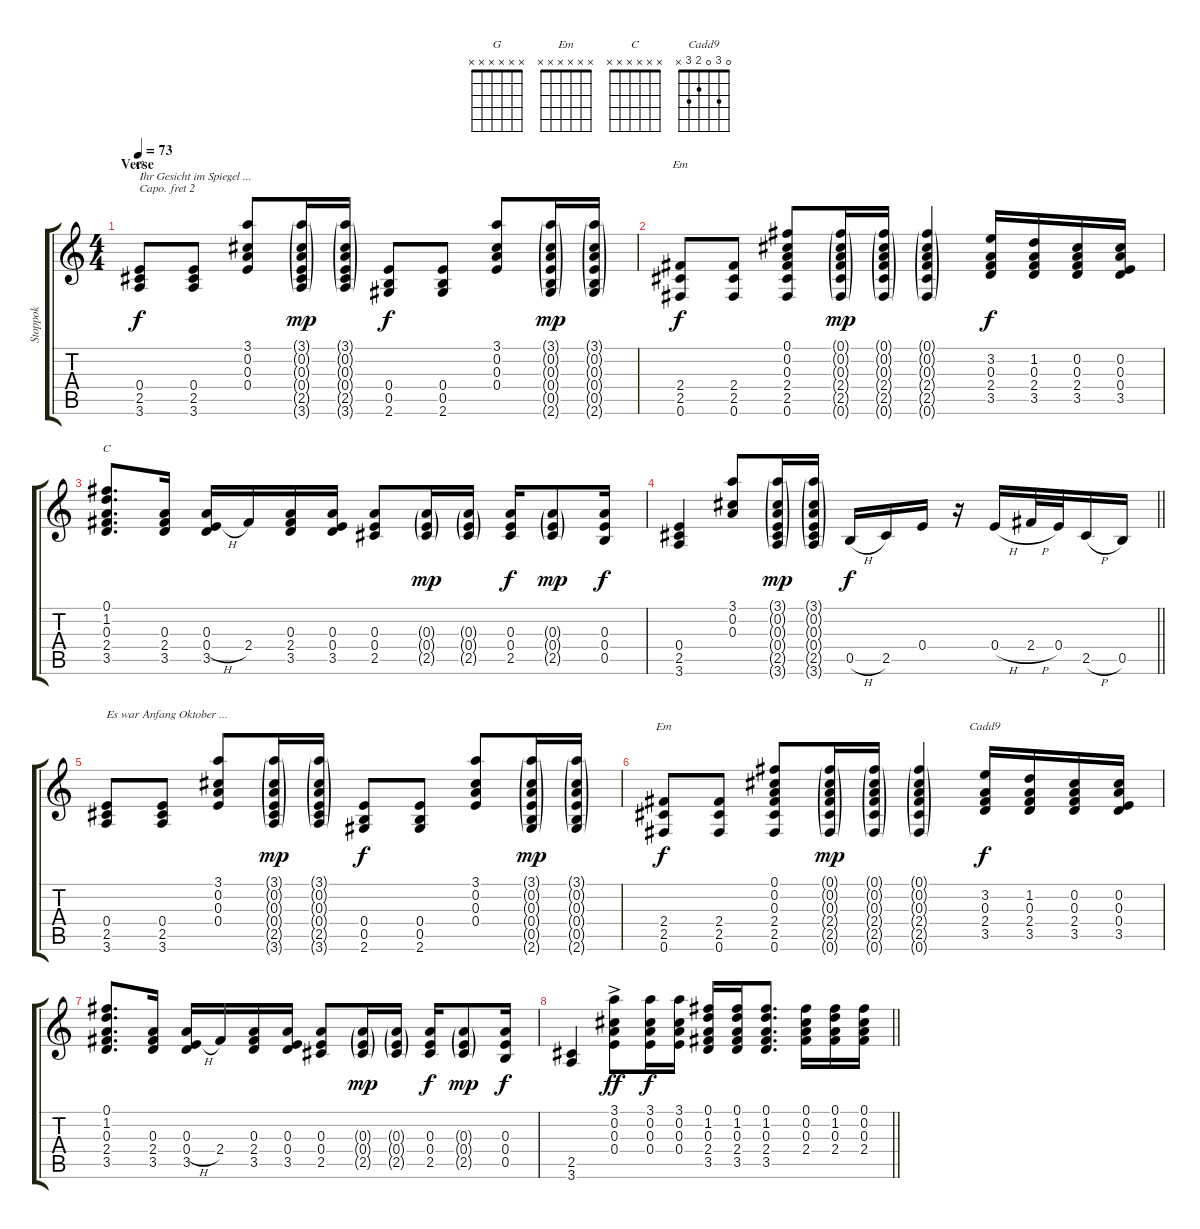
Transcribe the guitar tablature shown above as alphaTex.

\track ("Stoppok" "Stoppok") {instrument acousticguitarsteel}
\staff {score tabs}
\capo 2
\tuning (E4 B3 G3 D3 A2 E2) {hide}
\chord ("G" x x x x x x)
\chord ("Em" 0 0 0 2 2 0)
\chord ("C" x x x x x x)
\chord ("Em" x x x x x x)
\chord ("Cadd9" 0 3 0 2 3 x)
\ts (4 4)
\section ("" "Verse")
\tempo 73
\clef g2
\ks c
(0.4 2.5 3.6).8{ch "G" txt "Ihr Gesicht im Spiegel ..." dy f} (0.4 2.5 3.6).8 (3.1 0.2 0.3 0.4).8 (3.1{g} 0.2{g} 0.3{g} 0.4{g} 2.5{g} 3.6{g}).16{dy mp} (3.1{g} 0.2{g} 0.3{g} 0.4{g} 2.5{g} 3.6{g}).16 (0.4 0.5 2.6).8{dy f} (0.4 0.5 2.6).8 (3.1 0.2 0.3 0.4).8 (3.1{g} 0.2{g} 0.3{g} 0.4{g} 0.5{g} 2.6{g}).16{dy mp} (3.1{g} 0.2{g} 0.3{g} 0.4{g} 0.5{g} 2.6{g}).16 |
(2.4 2.5 0.6).8{ch "Em" dy f} (2.4 2.5 0.6).8 (0.1 0.2 0.3 2.4 2.5 0.6).8 (0.1{g} 0.2{g} 0.3{g} 2.4{g} 2.5{g} 0.6{g}).16{dy mp} (0.1{g} 0.2{g} 0.3{g} 2.4{g} 2.5{g} 0.6{g}).16 (0.1{g} 0.2{g} 0.3{g} 2.4{g} 2.5{g} 0.6{g}).4 (3.2 0.3 2.4 3.5).16{dy f} (1.2 0.3 2.4 3.5).16 (0.2 0.3 2.4 3.5).16 (0.2 0.3 0.4 3.5).16 |
(0.1 1.2 0.3 2.4 3.5).8{d ch "C"} (0.3 2.4 3.5).16 (0.3 0.4{h} 3.5).16 2.4.16 (0.3 2.4 3.5).16 (0.3 0.4 3.5).16 (0.3 0.4 2.5).8 (0.3{g} 0.4{g} 2.5{g}).16{dy mp} (0.3{g} 0.4{g} 2.5{g}).16 (0.3 0.4 2.5).16{dy f} (0.3{g} 0.4{g} 2.5{g}).8{dy mp} (0.3 0.4 0.5).16{dy f} |
\barLineRight lightlight
(0.4 2.5 3.6).4 (3.1 0.2 0.3).8 (3.1{g} 0.2{g} 0.3{g} 0.4{g} 2.5{g} 3.6{g}).16{dy mp} (3.1{g} 0.2{g} 0.3{g} 0.4{g} 2.5{g} 3.6{g}).16 0.5{h}.16{dy f} 2.5.16 0.4.16 r.16 0.4{h}.16 2.4{h}.32 0.4.32 2.5{h}.16 0.5.16 |
(0.4 2.5 3.6).8{txt "Es war Anfang Oktober ..."} (0.4 2.5 3.6).8 (3.1 0.2 0.3 0.4).8 (3.1{g} 0.2{g} 0.3{g} 0.4{g} 2.5{g} 3.6{g}).16{dy mp} (3.1{g} 0.2{g} 0.3{g} 0.4{g} 2.5{g} 3.6{g}).16 (0.4 0.5 2.6).8{dy f} (0.4 0.5 2.6).8 (3.1 0.2 0.3 0.4).8 (3.1{g} 0.2{g} 0.3{g} 0.4{g} 0.5{g} 2.6{g}).16{dy mp} (3.1{g} 0.2{g} 0.3{g} 0.4{g} 0.5{g} 2.6{g}).16 |
(2.4 2.5 0.6).8{ch "Em" dy f} (2.4 2.5 0.6).8 (0.1 0.2 0.3 2.4 2.5 0.6).8 (0.1{g} 0.2{g} 0.3{g} 2.4{g} 2.5{g} 0.6{g}).16{dy mp} (0.1{g} 0.2{g} 0.3{g} 2.4{g} 2.5{g} 0.6{g}).16 (0.1{g} 0.2{g} 0.3{g} 2.4{g} 2.5{g} 0.6{g}).4 (3.2 0.3 2.4 3.5).16{ch "Cadd9" dy f} (1.2 0.3 2.4 3.5).16 (0.2 0.3 2.4 3.5).16 (0.2 0.3 0.4 3.5).16 |
(0.1 1.2 0.3 2.4 3.5).8{d} (0.3 2.4 3.5).16 (0.3 0.4{h} 3.5).16 2.4.16 (0.3 2.4 3.5).16 (0.3 0.4 3.5).16 (0.3 0.4 2.5).8 (0.3{g} 0.4{g} 2.5{g}).16{dy mp} (0.3{g} 0.4{g} 2.5{g}).16 (0.3 0.4 2.5).16{dy f} (0.3{g} 0.4{g} 2.5{g}).8{dy mp} (0.3 0.4 0.5).16{dy f} |
\barLineRight lightlight
(2.5 3.6).4 (3.1{ac} 0.2{ac} 0.3{ac} 0.4).8{dy ff} (3.1 0.2 0.3 0.4).16{dy f} (3.1 0.2 0.3 0.4).16 (0.1 1.2 0.3 2.4 3.5).16 (0.1 1.2 0.3 2.4 3.5).16 (0.1 1.2 0.3 2.4 3.5).8{d} (0.1 0.2 0.3 2.4).16 (0.1 1.2 0.3 2.4).16 (0.1 0.2 0.3 2.4).16
